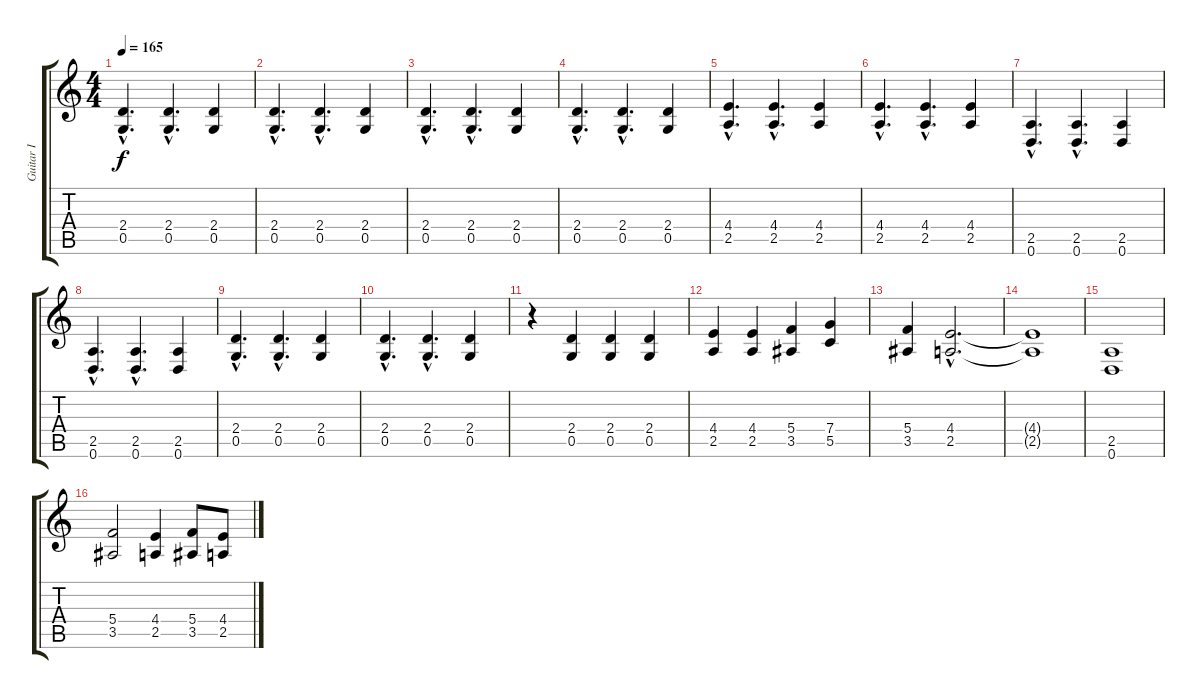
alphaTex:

\track ("Guitar I" "Guitar I") {instrument distortionguitar}
\staff {score tabs}
\tuning (D4 A3 F3 C3 G2 D2) {hide}
\ts (4 4)
\tempo 165
\clef g2
\ks c
(2.4{hac} 0.5{hac}).4{d dy f} (2.4{hac} 0.5{hac}).4{d} (2.4 0.5).4 |
(2.4{hac} 0.5{hac}).4{d} (2.4{hac} 0.5{hac}).4{d} (2.4 0.5).4 |
(2.4{hac} 0.5{hac}).4{d} (2.4{hac} 0.5{hac}).4{d} (2.4 0.5).4 |
(2.4{hac} 0.5{hac}).4{d} (2.4{hac} 0.5{hac}).4{d} (2.4 0.5).4 |
(4.4{hac} 2.5{hac}).4{d} (4.4{hac} 2.5{hac}).4{d} (4.4 2.5).4 |
(4.4{hac} 2.5{hac}).4{d} (4.4{hac} 2.5{hac}).4{d} (4.4 2.5).4 |
(2.5{hac} 0.6{hac}).4{d} (2.5{hac} 0.6{hac}).4{d} (2.5 0.6).4 |
(2.5{hac} 0.6{hac}).4{d} (2.5{hac} 0.6{hac}).4{d} (2.5 0.6).4 |
(2.4{hac} 0.5{hac}).4{d} (2.4{hac} 0.5{hac}).4{d} (2.4 0.5).4 |
(2.4{hac} 0.5{hac}).4{d} (2.4{hac} 0.5{hac}).4{d} (2.4 0.5).4 |
r.4 (2.4 0.5).4 (2.4 0.5).4 (2.4 0.5).4 |
(4.4 2.5).4 (4.4 2.5).4 (5.4 3.5).4 (7.4 5.5).4 |
(5.4 3.5).4 (4.4{hac} 2.5{hac}).2{d} |
(4.4{t} 2.5{t}).1 |
(2.5 0.6).1 |
(5.4 3.5).2 (4.4 2.5).4 (5.4 3.5).8 (4.4 2.5).8
